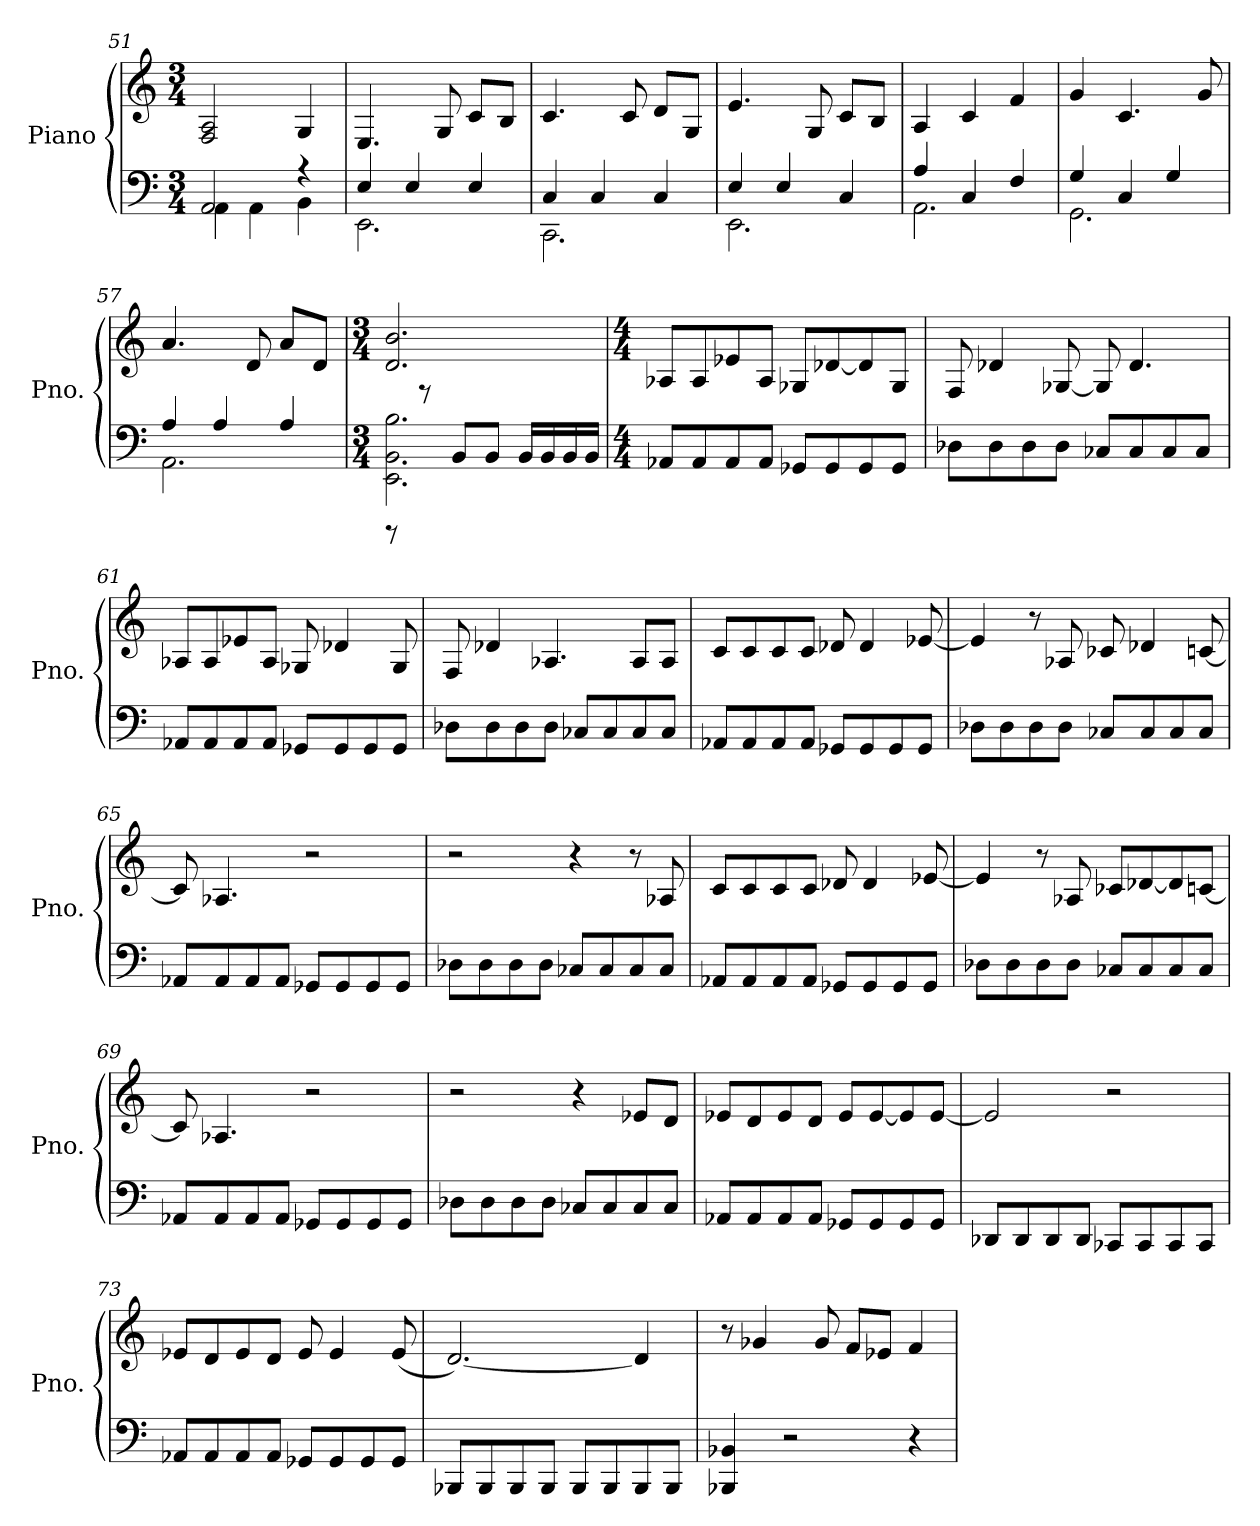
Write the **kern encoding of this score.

**kern	**kern
*part1	*part1
*staff2	*staff1
*I"Piano	*
*I'Pno.	*
*clefF4	*clefG2
*k[]	*k[]
*M3/4	*M3/4
=51	=51
*^	*
2AA/	4AA\	2F/ 2A/
.	4AA\	.
4r	4BB\	4G/
=52	=52	=52
4E/	2.EE\	4.E/
4E/	.	.
.	.	8G/
4E/	.	8c/L
.	.	8B/J
=53	=53	=53
4C/	2.CC\	4.c/
4C/	.	.
.	.	8c/
4C/	.	8d/L
.	.	8G/J
!!LO:LB:g=z
=54	=54	=54
4E/	2.EE\	4.e/
4E/	.	.
.	.	8G/
4C/	.	8c/L
.	.	8B/J
=55	=55	=55
4A/	2.AA\	4A/
4C/	.	4c/
4F/	.	4f/
=56	=56	=56
4G/	2.GG\	4g/
4C/	.	4.c/
4G/	.	.
.	.	8g/
=57	=57	=57
4A/	2.AA\	4.a/
4A/	.	.
.	.	8d/
4A/	.	8a/L
.	.	8d/J
=58	=58	=58
*M3/4	*	*M3/4
8rBBBB	2.EE\ 2.BB\ 2.B\	2.d/ 2.b/
8r	.	.
8BB/L	.	.
8BB/J	.	.
16BB/LL	.	.
16BB/	.	.
16BB/	.	.
16BB/JJ	.	.
*v	*v	*
=59	=59
*M4/4	*M4/4
*	*MM125
8AA-X/L	8A-X/L
8AA-/	8A-/
8AA-/	8e-X/
8AA-/J	8A-/J
8GG-X/L	8G-X/L
8GG-/	[8d-X/
8GG-/	8d-/]
8GG-/J	8G-/J
!!LO:LB:g=z
=60	=60
8D-X\L	8F/
8D-\	4d-X/
8D-\	.
8D-\J	[8G-X/
8C-X/L	8G-/]
8C-/	4.d-/
8C-/	.
8C-/J	.
=61	=61
8AA-X/L	8A-X/L
8AA-/	8A-/
8AA-/	8e-X/
8AA-/J	8A-/J
8GG-X/L	8G-X/
8GG-/	4d-X/
8GG-/	.
8GG-/J	8G-/
=62	=62
8D-X\L	8F/
8D-\	4d-X/
8D-\	.
8D-\J	4.A-X/
8C-X/L	.
8C-/	.
8C-/	8A-/L
8C-/J	8A-/J
=63	=63
8AA-X/L	8c/L
8AA-/	8c/
8AA-/	8c/
8AA-/J	8c/J
8GG-X/L	8d-X/
8GG-/	4d-/
8GG-/	.
8GG-/J	[8e-X/
!!LO:PB:g=z
=64	=64
8D-X\L	4e-/]
8D-\	.
8D-\	8r
8D-\J	8A-X/
8C-X/L	8c-X/
8C-/	4d-X/
8C-/	.
8C-/J	[8cn/
=65	=65
8AA-X/L	8c/]
8AA-/	4.A-X/
8AA-/	.
8AA-/J	.
8GG-X/L	2r
8GG-/	.
8GG-/	.
8GG-/J	.
=66	=66
8D-X\L	2r
8D-\	.
8D-\	.
8D-\J	.
8C-X/L	4r
8C-/	.
8C-/	8r
8C-/J	8A-X/
=67	=67
8AA-X/L	8c/L
8AA-/	8c/
8AA-/	8c/
8AA-/J	8c/J
8GG-X/L	8d-X/
8GG-/	4d-/
8GG-/	.
8GG-/J	[8e-X/
!!LO:LB:g=z
=68	=68
8D-X\L	4e-/]
8D-\	.
8D-\	8r
8D-\J	8A-X/
8C-X/L	8c-X/L
8C-/	[8d-X/
8C-/	8d-/]
8C-/J	[8cn/J
=69	=69
8AA-X/L	8c/]
8AA-/	4.A-X/
8AA-/	.
8AA-/J	.
8GG-X/L	2r
8GG-/	.
8GG-/	.
8GG-/J	.
=70	=70
8D-X\L	2r
8D-\	.
8D-\	.
8D-\J	.
8C-X/L	4r
8C-/	.
8C-/	8e-X/L
8C-/J	8d/J
=71	=71
8AA-X/L	8e-X/L
8AA-/	8d/
8AA-/	8e-/
8AA-/J	8d/J
8GG-X/L	8e-/L
8GG-/	[8e-/
8GG-/	8e-/]
8GG-/J	[8e-/J
!!LO:LB:g=z
=72	=72
8DD-X/L	2e-/]
8DD-/	.
8DD-/	.
8DD-/J	.
8CC-X/L	2r
8CC-/	.
8CC-/	.
8CC-/J	.
=73	=73
8AA-X/L	8e-X/L
8AA-/	8d/
8AA-/	8e-/
8AA-/J	8d/J
8GG-X/L	8e-/
8GG-/	4e-/
8GG-/	.
8GG-/J	(<8e-/
=74	=74
8BBB-X/L	[2.d/)
8BBB-/	.
8BBB-/	.
8BBB-/J	.
8BBB-/L	.
8BBB-/	.
8BBB-/	4d/]
8BBB-/J	.
=75	=75
4BBB-X/ 4BB-X/	8r
.	4g-X/
2r	.
.	8g-/
.	8f/L
.	8e-X/J
4r	4f/
=	=
*-	*-
